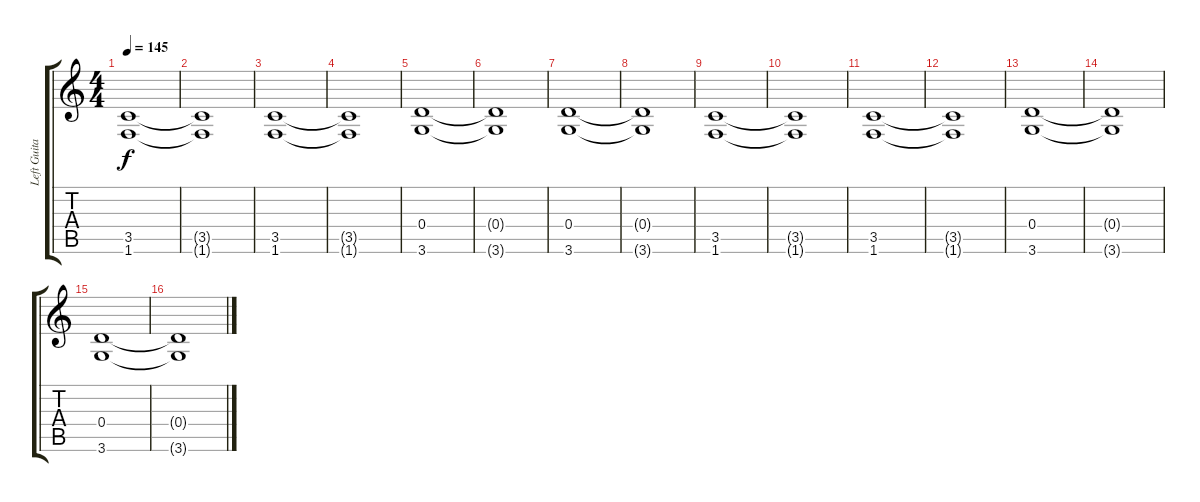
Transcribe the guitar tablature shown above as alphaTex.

\track ("Left Guitar" "Left Guita") {instrument overdrivenguitar}
\staff {score tabs}
\tuning (E4 B3 G3 D3 A2 E2) {hide}
\ts (4 4)
\tempo 145
\clef g2
\ks c
(3.5 1.6).1{dy f} |
(3.5{t} 1.6{t}).1 |
(3.5 1.6).1 |
(3.5{t} 1.6{t}).1 |
(0.4 3.6).1 |
(0.4{t} 3.6{t}).1 |
(0.4 3.6).1 |
(0.4{t} 3.6{t}).1 |
(3.5 1.6).1 |
(3.5{t} 1.6{t}).1 |
(3.5 1.6).1 |
(3.5{t} 1.6{t}).1 |
(0.4 3.6).1 |
(0.4{t} 3.6{t}).1 |
(0.4 3.6).1 |
(0.4{t} 3.6{t}).1
